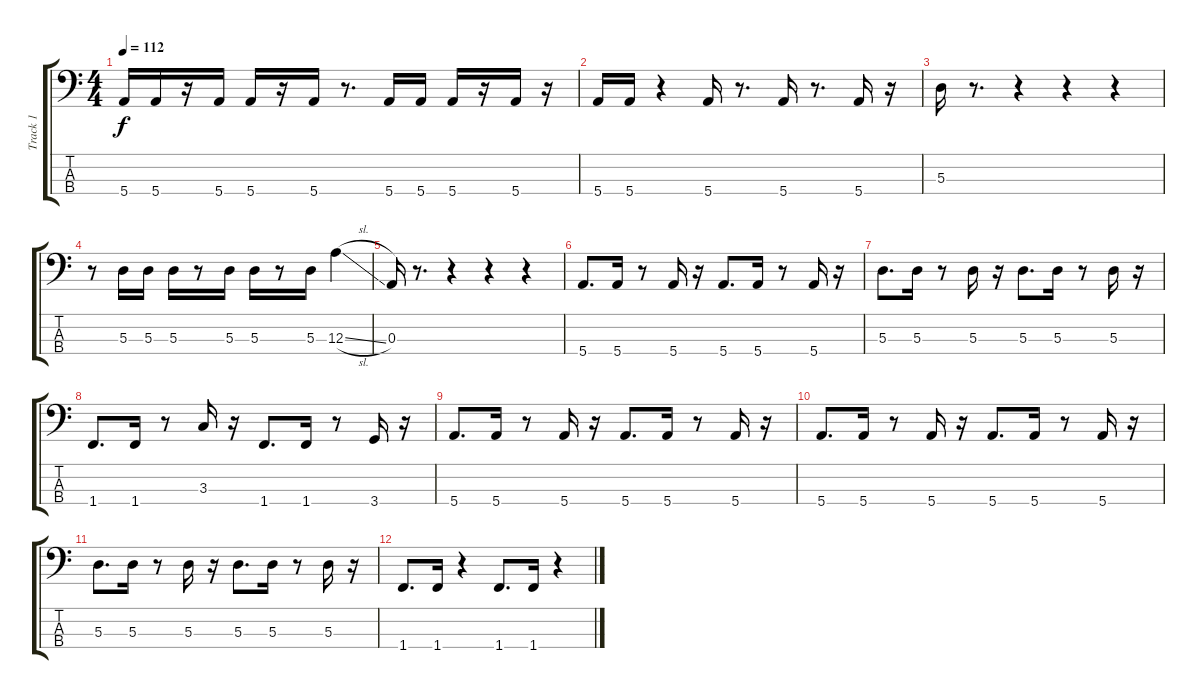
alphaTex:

\track ("Track 1" "Track 1") {instrument electricbassfinger}
\staff {score tabs}
\tuning (G2 D2 A1 E1) {hide}
\ts (4 4)
\tempo 112
\clef f4
\ks c
5.4.16{dy f} 5.4.16 r.16 5.4.16 5.4.16 r.16 5.4.16 r.8{d} 5.4.16 5.4.16 5.4.16 r.16 5.4.16 r.16 |
5.4.16 5.4.16 r.4 5.4.16 r.8{d} 5.4.16 r.8{d} 5.4.16 r.16 |
5.3.16 r.8{d} r.4 r.4 r.4 |
r.8 5.3.16 5.3.16 5.3.16 r.8 5.3.16 5.3.16 r.8 5.3.16 12.3{sl}.4 |
0.3.16 r.8{d} r.4 r.4 r.4 |
5.4.8{d} 5.4.16 r.8 5.4.16 r.16 5.4.8{d} 5.4.16 r.8 5.4.16 r.16 |
5.3.8{d} 5.3.16 r.8 5.3.16 r.16 5.3.8{d} 5.3.16 r.8 5.3.16 r.16 |
1.4.8{d} 1.4.16 r.8 3.3.16 r.16 1.4.8{d} 1.4.16 r.8 3.4.16 r.16 |
5.4.8{d} 5.4.16 r.8 5.4.16 r.16 5.4.8{d} 5.4.16 r.8 5.4.16 r.16 |
5.4.8{d} 5.4.16 r.8 5.4.16 r.16 5.4.8{d} 5.4.16 r.8 5.4.16 r.16 |
5.3.8{d} 5.3.16 r.8 5.3.16 r.16 5.3.8{d} 5.3.16 r.8 5.3.16 r.16 |
1.4.8{d} 1.4.16 r.4 1.4.8{d} 1.4.16 r.4
